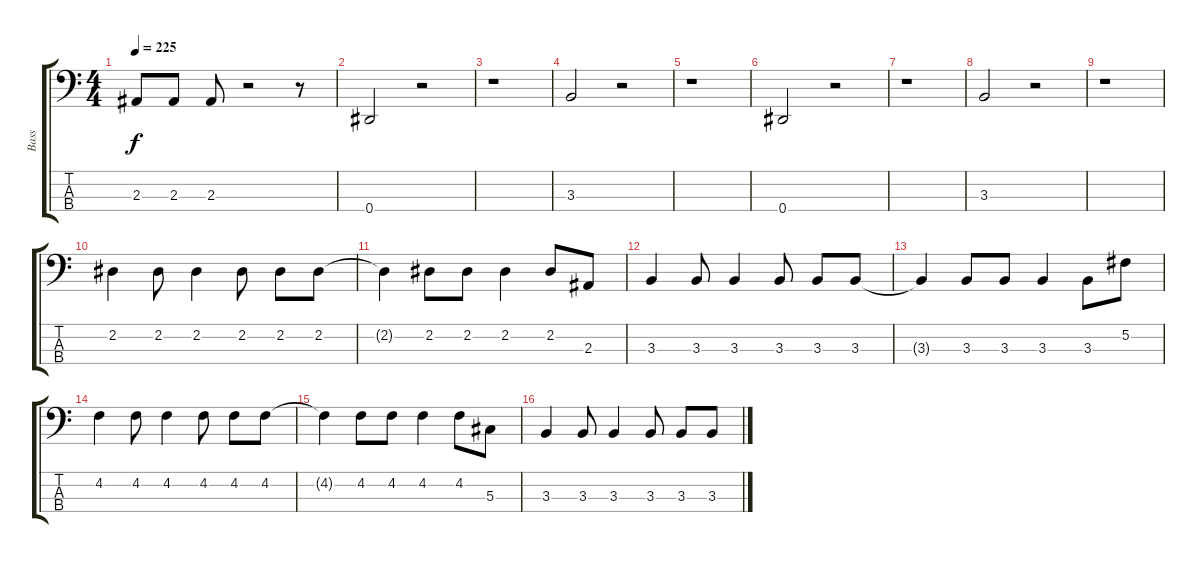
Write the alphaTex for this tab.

\track ("Bass" "Bass") {instrument electricbasspick}
\staff {score tabs}
\tuning (Gb2 Db2 Ab1 Eb1) {hide}
\ts (4 4)
\tempo 225
\clef f4
\ks c
2.3{t}.8{dy f} 2.3.8 2.3.8 r.2 r.8 |
0.4.2 r.2 |
r.1 |
3.3.2 r.2 |
r.1 |
0.4.2 r.2 |
r.1 |
3.3.2 r.2 |
r.1 |
2.2.4 2.2.8 2.2.4 2.2.8 2.2.8 2.2.8 |
2.2{t}.4 2.2.8 2.2.8 2.2.4 2.2.8 2.3.8 |
3.3.4 3.3.8 3.3.4 3.3.8 3.3.8 3.3.8 |
3.3{t}.4 3.3.8 3.3.8 3.3.4 3.3.8 5.2.8 |
4.2.4 4.2.8 4.2.4 4.2.8 4.2.8 4.2.8 |
4.2{t}.4 4.2.8 4.2.8 4.2.4 4.2.8 5.3.8 |
3.3.4 3.3.8 3.3.4 3.3.8 3.3.8 3.3.8
